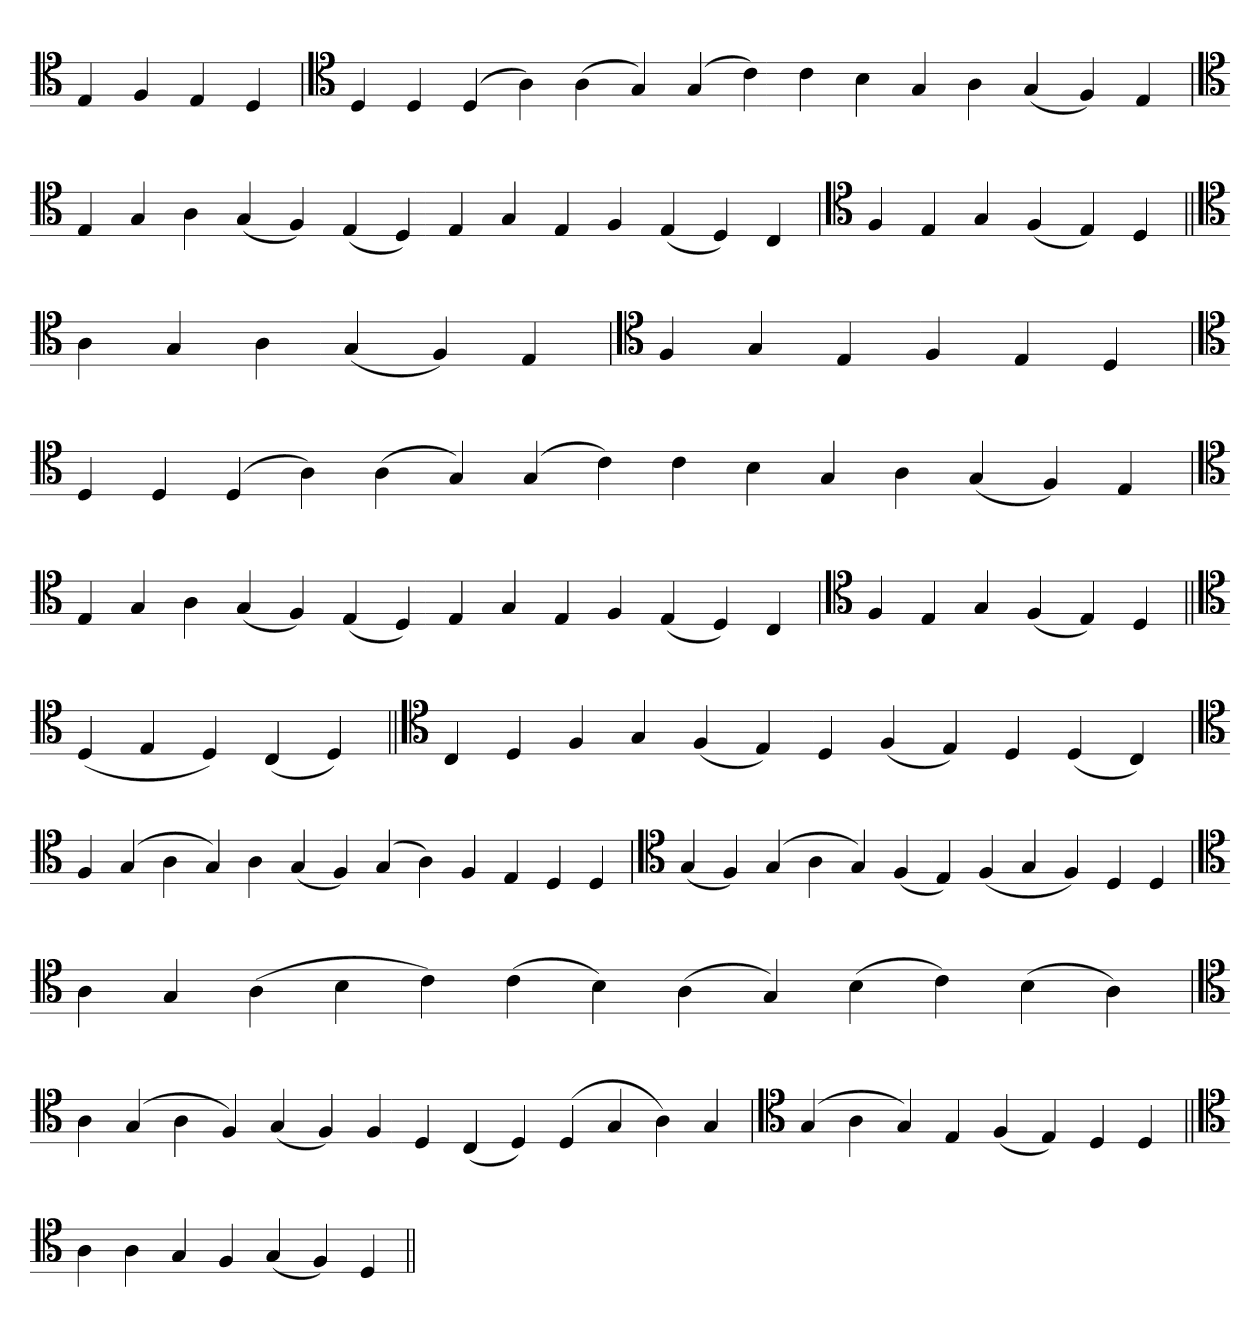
**kern
*part1
*staff1
*clefC4
=
4E
4F
4E
4D
='
*clefC4
4D
4D
(4D
4A)
(4A
4G)
(4G
4c)
4c
4B
4G
4A
(4G
4F)
4E
=
*clefC4
4E
4G
4A
(4G
4F)
(4E
4D)
4E
4G
4E
4F
(4E
4D)
4C
=`
*clefC4
4F
4E
4G
(4F
4E)
4D
=||
*clefC4
4A
4G
4A
(4G
4F)
4E
=`
*clefC4
4F
4G
4E
4F
4E
4D
='
*clefC4
4D
4D
(4D
4A)
(4A
4G)
(4G
4c)
4c
4B
4G
4A
(4G
4F)
4E
=
*clefC4
4E
4G
4A
(4G
4F)
(4E
4D)
4E
4G
4E
4F
(4E
4D)
4C
=`
*clefC4
4F
4E
4G
(4F
4E)
4D
=||
*clefC4
(4D
4E
4D)
(4C
4D)
=||
*clefC4
4C
4D
4F
4G
(4F
4E)
4D
(4F
4E)
4D
(4D
4C)
=`
*clefC4
4F
(4G
4A
4G)
4A
(4G
4F)
(4G
4A)
4F
4E
4D
4D
='
*clefC4
(4G
4F)
(4G
4A
4G)
(4F
4E)
(4F
4G
4F)
4D
4D
=
*clefC4
4A
4G
(4A
4B
4c)
(4c
4B)
(4A
4G)
(4B
4c)
(4B
4A)
='
*clefC4
4A
(4G
4A
4F)
(4G
4F)
4F
4D
(4C
4D)
(4D
4G
4A)
4G
=`
*clefC4
(4G
4A
4G)
4E
(4F
4E)
4D
4D
=||
*clefC4
4A
4A
4G
4F
(4G
4F)
4D
=||
*-
